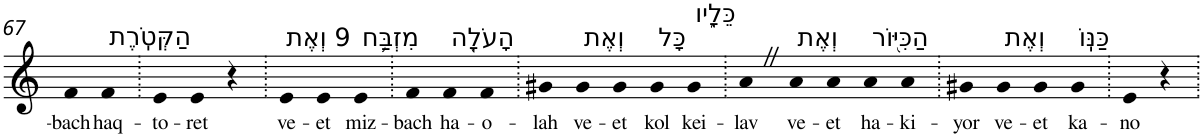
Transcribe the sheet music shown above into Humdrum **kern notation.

**kern	**text
*part1	*part1
*staff1	*staff1
*I"Piano	*
*I'Pno	*
!!LO:PB:g=z
*clefG2	*
*k[]	*
=67	=67
!	!LO:LY:b
4f	-bach
!LO:TX:a:t=הַקְּטֹֽרֶת	!
!	!LO:LY:b
4f	haq-
=68.	=68.
!	!LO:LY:b
4e	-to-
!	!LO:LY:b
4e	-ret
4r	.
=69.	=69.
!LO:TX:a:t=9 וְאֶת	!
!	!LO:LY:b
4e	ve-
!	!LO:LY:b
4e	-et
!LO:TX:a:t=מִזְבַּ֥ח	!
!	!LO:LY:b
4e	miz-
=70.	=70.
!	!LO:LY:b
4f	-bach
!LO:TX:a:t=הָעֹלָ֖ה	!
!	!LO:LY:b
4f	ha-
!	!LO:LY:b
4f	-o-
=71.	=71.
!	!LO:LY:b
4g#X	-lah
!LO:TX:a:t=וְאֶת	!
!	!LO:LY:b
4g#	ve-
!	!LO:LY:b
4g#	-et
!LO:TX:a:t=כָּל	!
!	!LO:LY:b
4g#	kol
!LO:TX:a:t=כֵּלָ֑יו	!
!	!LO:LY:b
4g#	kei-
=72.	=72.
!	!LO:LY:b
4aZ	-lav
!LO:TX:a:t=וְאֶת	!
!	!LO:LY:b
4a	ve-
!	!LO:LY:b
4a	-et
!LO:TX:a:t=הַכִּיּ֖וֹר	!
!	!LO:LY:b
4a	ha-
!	!LO:LY:b
4a	-ki-
=73.	=73.
!	!LO:LY:b
4g#X	-yor
!LO:TX:a:t=וְאֶת	!
!	!LO:LY:b
4g#	ve-
!	!LO:LY:b
4g#	-et
!LO:TX:a:t=כַּנּֽוֹ	!
!	!LO:LY:b
4g#	ka-
=74.	=74.
!	!LO:LY:b
4e	-no
4r	.
=.	=.
*-	*-
